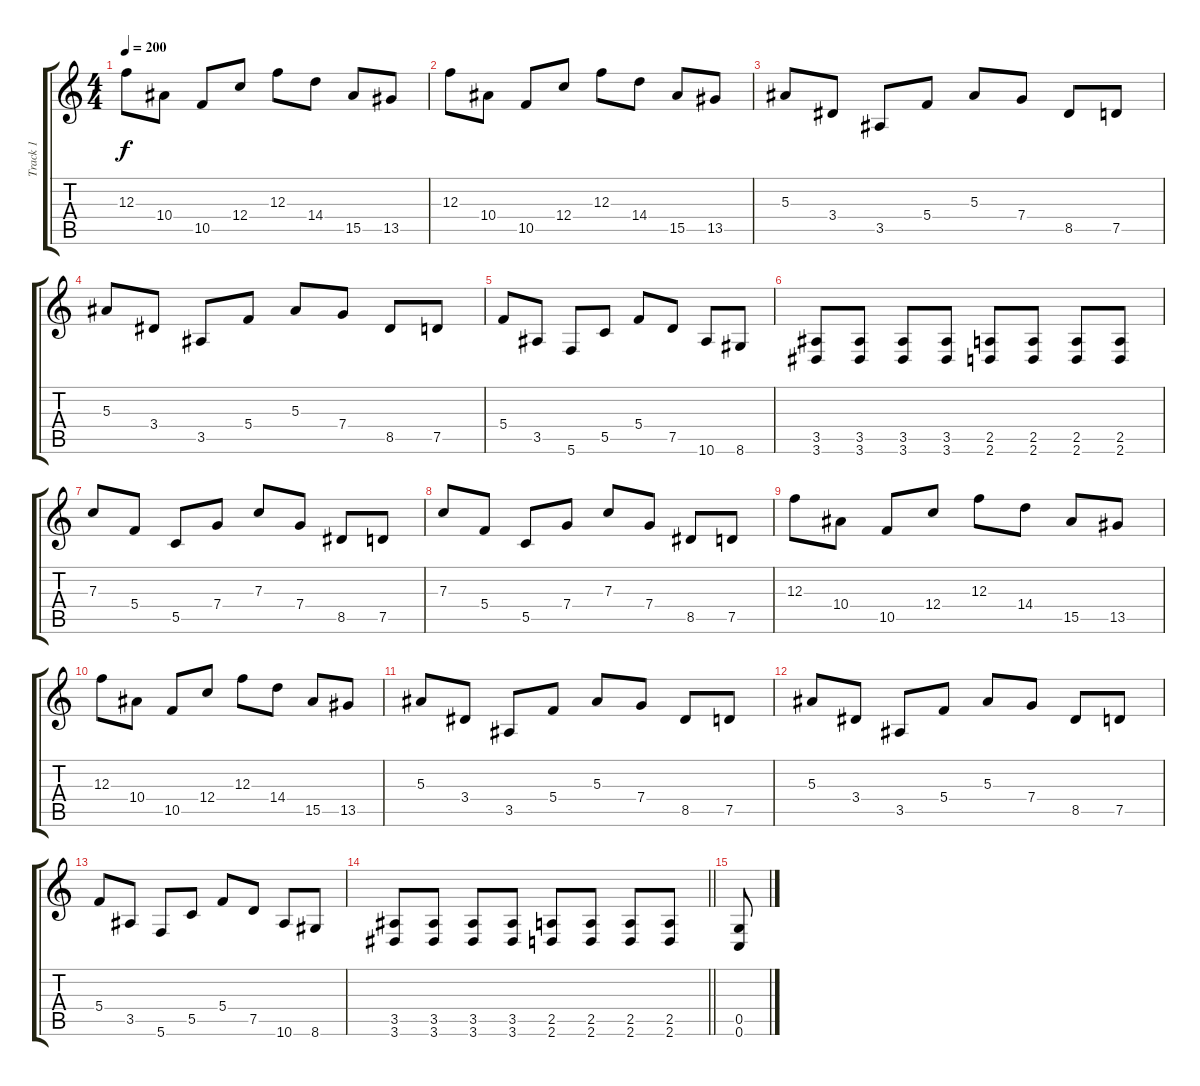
\track ("Track 1" "Track 1") {instrument distortionguitar}
\staff {score tabs}
\tuning (D4 A3 F3 C3 G2 C2) {hide}
\ts (4 4)
\tempo 200
\clef g2
\ks c
12.3.8{dy f} 10.4.8 10.5.8 12.4.8 12.3.8 14.4.8 15.5.8 13.5.8 |
12.3.8 10.4.8 10.5.8 12.4.8 12.3.8 14.4.8 15.5.8 13.5.8 |
5.3.8 3.4.8 3.5.8 5.4.8 5.3.8 7.4.8 8.5.8 7.5.8 |
5.3.8 3.4.8 3.5.8 5.4.8 5.3.8 7.4.8 8.5.8 7.5.8 |
5.4.8 3.5.8 5.6.8 5.5.8 5.4.8 7.5.8 10.6.8 8.6.8 |
(3.5 3.6).8 (3.5 3.6).8 (3.5 3.6).8 (3.5 3.6).8 (2.5 2.6).8 (2.5 2.6).8 (2.5 2.6).8 (2.5 2.6).8 |
7.3.8 5.4.8 5.5.8 7.4.8 7.3.8 7.4.8 8.5.8 7.5.8 |
7.3.8 5.4.8 5.5.8 7.4.8 7.3.8 7.4.8 8.5.8 7.5.8 |
12.3.8 10.4.8 10.5.8 12.4.8 12.3.8 14.4.8 15.5.8 13.5.8 |
12.3.8 10.4.8 10.5.8 12.4.8 12.3.8 14.4.8 15.5.8 13.5.8 |
5.3.8 3.4.8 3.5.8 5.4.8 5.3.8 7.4.8 8.5.8 7.5.8 |
5.3.8 3.4.8 3.5.8 5.4.8 5.3.8 7.4.8 8.5.8 7.5.8 |
5.4.8 3.5.8 5.6.8 5.5.8 5.4.8 7.5.8 10.6.8 8.6.8 |
\barLineRight lightlight
(3.5 3.6).8 (3.5 3.6).8 (3.5 3.6).8 (3.5 3.6).8 (2.5 2.6).8 (2.5 2.6).8 (2.5 2.6).8 (2.5 2.6).8 |
(0.5 0.6).8
